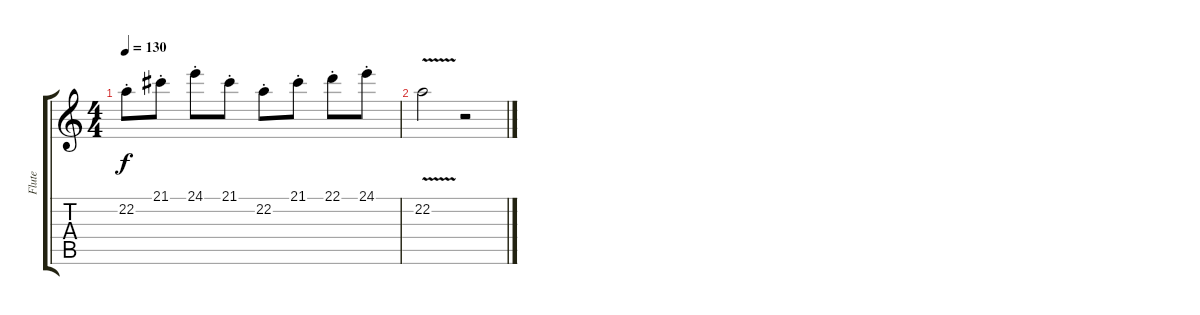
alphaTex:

\track ("Flute" "Flute") {instrument flute}
\staff {score tabs}
\tuning (E4 B3 G3 D3 A2 E2) {hide}
\ts (4 4)
\tempo 130
\clef g2
\ks c
22.2{st}.8{dy f} 21.1{st}.8 24.1{st}.8 21.1{st}.8 22.2{st}.8 21.1{st}.8 22.1{st}.8 24.1{st}.8 |
22.2{v}.2 r.2
